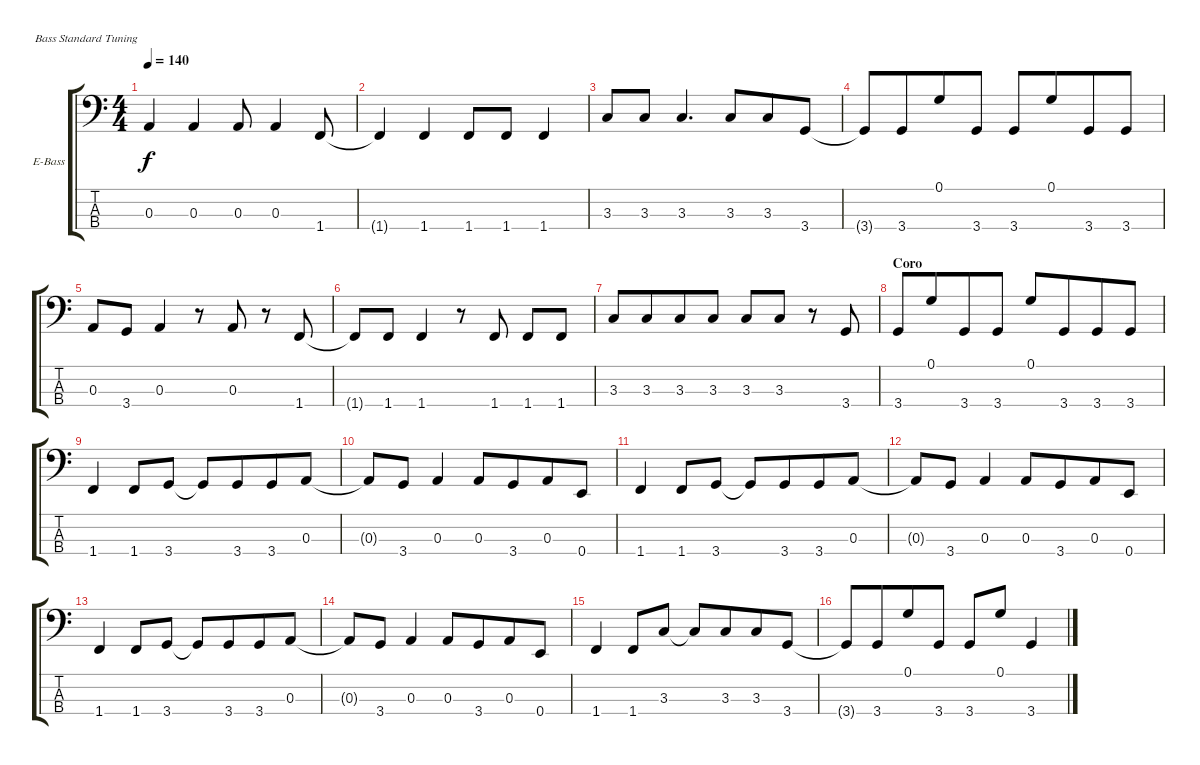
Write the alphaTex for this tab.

\bracketExtendMode groupsimilarinstruments
\firstSystemTrackNameOrientation horizontal
\otherSystemsTrackNameOrientation horizontal
\track ("Electric Bass" "E-Bass") {instrument electricbassfinger}
\staff {score tabs}
\tuning (G2 D2 A1 E1)
\ts (4 4)
\tempo 140
\clef f4
\scale
0.333333
\ks c
0.3.4{dy f} 0.3.4 0.3.8 0.3.4 1.4.8 |
\scale
0.333333 1.4{t}.4 1.4.4 1.4.8 1.4.8 1.4.4 |
\scale
0.333333 3.3.8 3.3.8 3.3.4{d} 3.3.8{beam merge} 3.3.8 3.4.8 |
\scale
0.333333 3.4{t}.8 3.4.8{beam merge} 0.1.8 3.4.8 3.4.8 0.1.8{beam merge} 3.4.8 3.4.8 |
\scale
0.333333 0.3.8 3.4.8 0.3.4 r.8 0.3.8 r.8 1.4.8 |
\scale
0.333333 1.4{t}.8 1.4.8 1.4.4 r.8 1.4.8 1.4.8 1.4.8 |
\scale
0.333333 3.3.8 3.3.8{beam merge} 3.3.8 3.3.8 3.3.8 3.3.8 r.8 3.4.8 |
\section ("" "Coro")
\scale
0.333333 3.4.8 0.1.8{beam merge} 3.4.8 3.4.8 0.1.8 3.4.8{beam merge} 3.4.8 3.4.8 |
\scale
0.333333 1.4.4 1.4.8 3.4.8 3.4{t}.8 3.4.8{beam merge} 3.4.8 0.3.8 |
\scale
0.333333 0.3{t}.8 3.4.8 0.3.4 0.3.8 3.4.8{beam merge} 0.3.8 0.4.8 |
\scale
0.333333 1.4.4 1.4.8 3.4.8 3.4{t}.8 3.4.8{beam merge} 3.4.8 0.3.8 |
\scale
0.333333 0.3{t}.8 3.4.8 0.3.4 0.3.8 3.4.8{beam merge} 0.3.8 0.4.8 |
\scale
0.333333 1.4.4 1.4.8 3.4.8 3.4{t}.8 3.4.8{beam merge} 3.4.8 0.3.8 |
\scale
0.333333 0.3{t}.8 3.4.8 0.3.4 0.3.8 3.4.8{beam merge} 0.3.8 0.4.8 |
\scale
0.333333 1.4.4 1.4.8 3.3.8 3.3{t}.8 3.3.8{beam merge} 3.3.8 3.4.8 |
\scale
0.333333 3.4{t}.8 3.4.8{beam merge} 0.1.8 3.4.8 3.4.8 0.1.8 3.4.4
